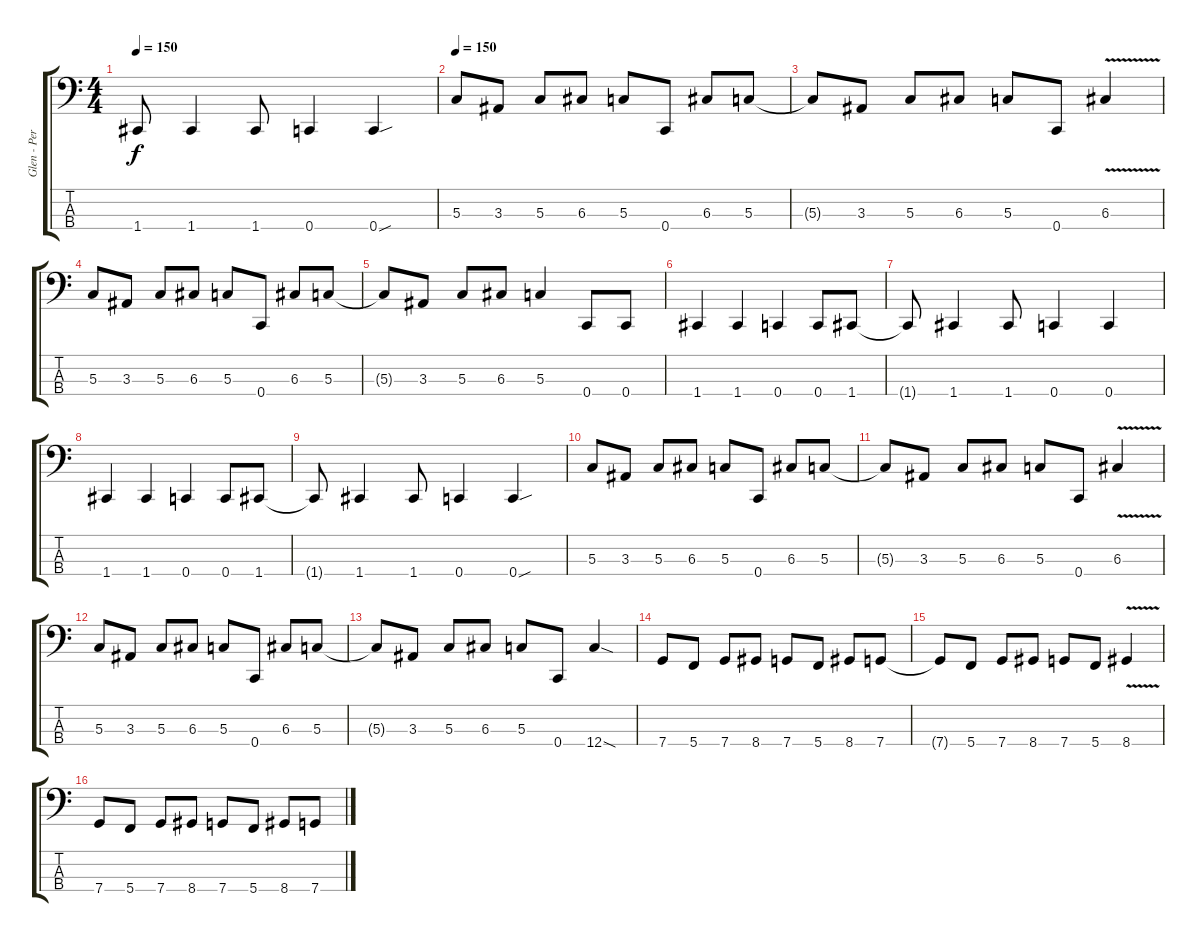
\track ("Glen - Perception Twin - Bass" "Glen - Per") {instrument electricbasspick}
\staff {score tabs}
\tuning (F2 C2 G1 C1) {hide}
\ts (4 4)
\tempo 150
\clef f4
\ks c
1.4{t}.8{dy f} 1.4.4 1.4.8 0.4.4 0.4{sou}.4 |
\tempo 150
5.3.8{volume 16} 3.3.8 5.3.8 6.3.8 5.3.8 0.4.8 6.3.8 5.3.8 |
5.3{t}.8 3.3.8 5.3.8 6.3.8 5.3.8 0.4.8 6.3{v}.4 |
5.3.8 3.3.8 5.3.8 6.3.8 5.3.8 0.4.8 6.3.8 5.3.8 |
5.3{t}.8 3.3.8 5.3.8 6.3.8 5.3.4 0.4.8 0.4.8 |
1.4.4 1.4.4 0.4.4 0.4.8 1.4.8 |
1.4{t}.8 1.4.4 1.4.8 0.4.4 0.4.4 |
1.4.4 1.4.4 0.4.4 0.4.8 1.4.8 |
1.4{t}.8 1.4.4 1.4.8 0.4.4 0.4{sou}.4 |
5.3.8{volume 16} 3.3.8 5.3.8 6.3.8 5.3.8 0.4.8 6.3.8 5.3.8 |
5.3{t}.8 3.3.8 5.3.8 6.3.8 5.3.8 0.4.8 6.3{v}.4 |
5.3.8 3.3.8 5.3.8 6.3.8 5.3.8 0.4.8 6.3.8 5.3.8 |
5.3{t}.8 3.3.8 5.3.8 6.3.8 5.3.8 0.4.8 12.4{sod}.4 |
7.4.8 5.4.8 7.4.8 8.4.8 7.4.8 5.4.8 8.4.8 7.4.8 |
7.4{t}.8 5.4.8 7.4.8 8.4.8 7.4.8 5.4.8 8.4{v}.4 |
7.4.8 5.4.8 7.4.8 8.4.8 7.4.8 5.4.8 8.4.8 7.4.8
